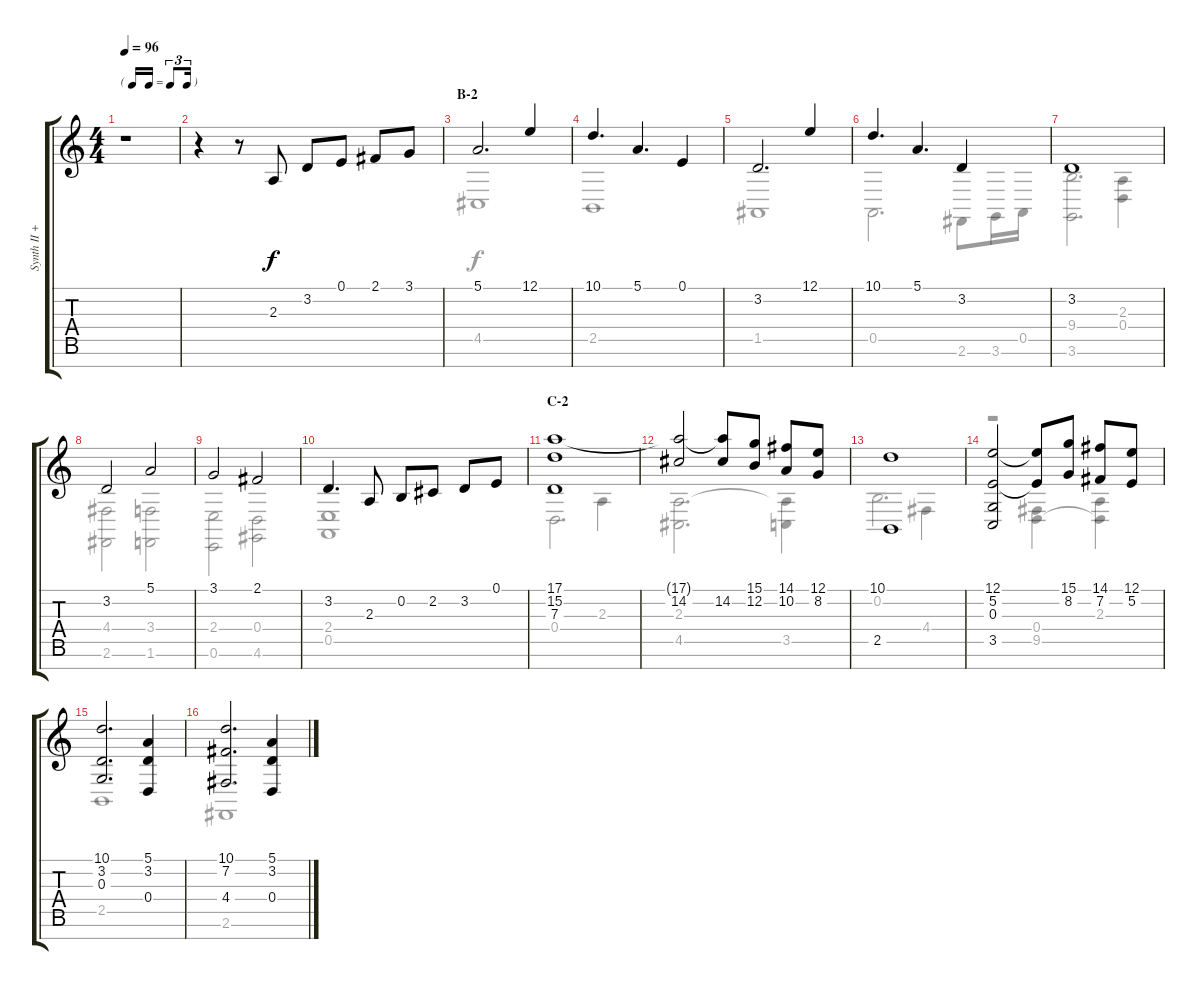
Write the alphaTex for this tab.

\track ("Synth II + III (Strings)" "Synth II +") {instrument stringensemble1}
\staff {score tabs}
\tuning (E4 B3 G3 D3 A2 E2 B1) {hide}
\voice
\ts (4 4)
\tf triplet16th
\tempo 96
\clef g2
\ks c
r.1{dy f} |
r.4 r.8 2.3.8 3.2.8 0.1.8 2.1.8 3.1.8 |
\section ("" "B-2")
5.1.2{d} 12.1.4 |
10.1.4{d} 5.1.4{d} 0.1.4 |
3.2.2{d} 12.1.4 |
10.1.4{d} 5.1.4{d} 3.2.4 |
3.2.1 |
3.2.2 5.1.2 |
3.1.2 2.1.2 |
3.2.4{d} 2.3.8 0.2.8 2.2.8 3.2.8 0.1.8 |
\section ("" "C-2")
(17.1 15.2 7.3).1 |
(17.1{t} 14.2).2 (17.1{t} 14.2).8 (15.1 12.2).8 (14.1 10.2).8 (12.1 8.2).8 |
(10.1 2.5).1 |
(12.1 5.2 0.3 3.5).2 (12.1{t} 5.2{t}).8 (15.1 8.2).8 (14.1 7.2).8 (12.1 5.2).8 |
(10.1 3.2 0.3).2{d} (5.1 3.2 0.4).4 |
(10.1 7.2 4.4).2{d} (5.1 3.2 0.4).4
\voice
\clef g2
\ottava regular
\simile none
\ks c
|
|
4.5.1 |
2.5.1 |
1.5.1 |
0.5.2{d} 2.6.8 3.6.16 0.5.16 |
(9.4 3.6).2{d} (2.3 0.4).4 |
(4.4 2.6).2 (3.4 1.6).2 |
(2.4 0.6).2 (0.4 4.6).2 |
(2.4 0.5).1 |
0.4.2{d} 2.3.4 |
(2.3 4.5).2{d} (2.3{t} 3.5).4 |
0.2.2{d} 4.4.4 |
r.2 (0.4 9.5).4 (2.3 0.4{t}).4 |
2.5.1 |
2.6.1
